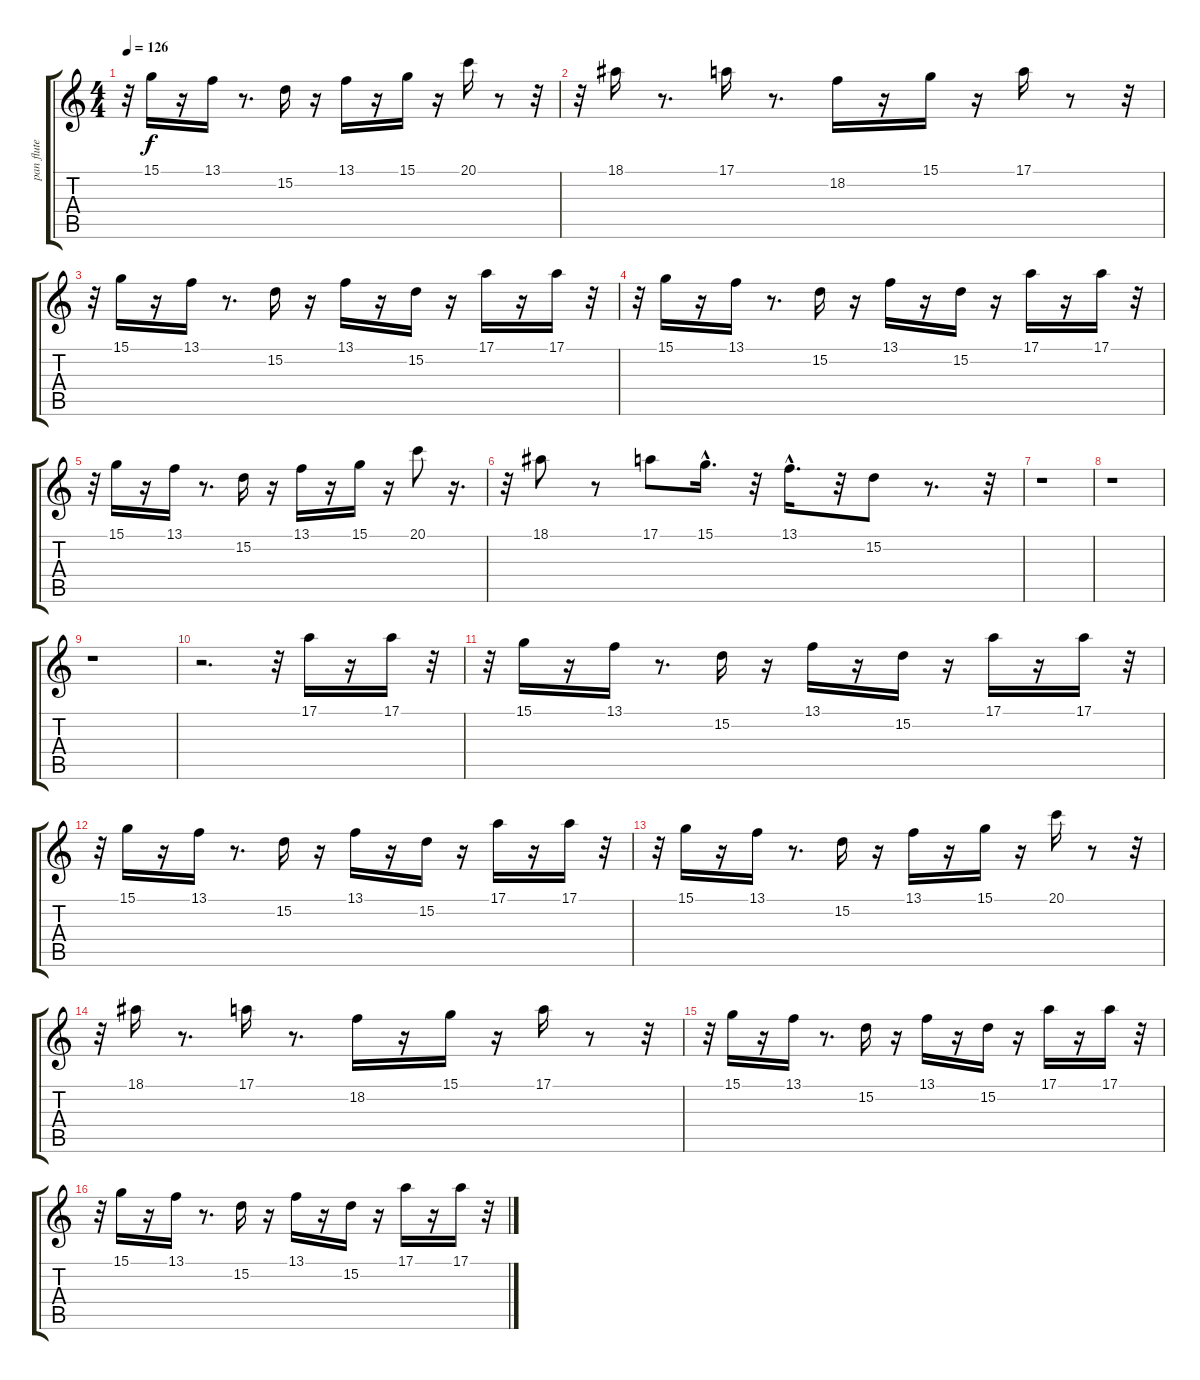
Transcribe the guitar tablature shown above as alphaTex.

\track ("pan flute" "pan flute") {instrument panflute}
\staff {score tabs}
\tuning (E4 B3 G3 D3 A2 E2) {hide}
\ts (4 4)
\tempo 126
\clef g2
\ks c
r.32{dy f} 15.1.16 r.16 13.1.16 r.8{d} 15.2.16 r.16 13.1.16 r.16 15.1.16 r.16 20.1.16 r.8 r.32 |
r.32 18.1.16 r.8{d} 17.1.16 r.8{d} 18.2.16 r.16 15.1.16 r.16 17.1.16 r.8 r.32 |
r.32 15.1.16 r.16 13.1.16 r.8{d} 15.2.16 r.16 13.1.16 r.16 15.2.16 r.16 17.1.16 r.16 17.1.16 r.32 |
r.32 15.1.16 r.16 13.1.16 r.8{d} 15.2.16 r.16 13.1.16 r.16 15.2.16 r.16 17.1.16 r.16 17.1.16 r.32 |
r.32 15.1.16 r.16 13.1.16 r.8{d} 15.2.16 r.16 13.1.16 r.16 15.1.16 r.16 20.1.8 r.16{d} |
r.32 18.1.8 r.8 17.1.8 15.1{hac}.16{d} r.32 13.1{hac}.16{d} r.32 15.2.8 r.8{d} r.32 |
r.1 |
r.1 |
r.1 |
r.2{d} r.32 17.1.16 r.16 17.1.16 r.32 |
r.32 15.1.16 r.16 13.1.16 r.8{d} 15.2.16 r.16 13.1.16 r.16 15.2.16 r.16 17.1.16 r.16 17.1.16 r.32 |
r.32 15.1.16 r.16 13.1.16 r.8{d} 15.2.16 r.16 13.1.16 r.16 15.2.16 r.16 17.1.16 r.16 17.1.16 r.32 |
r.32 15.1.16 r.16 13.1.16 r.8{d} 15.2.16 r.16 13.1.16 r.16 15.1.16 r.16 20.1.16 r.8 r.32 |
r.32 18.1.16 r.8{d} 17.1.16 r.8{d} 18.2.16 r.16 15.1.16 r.16 17.1.16 r.8 r.32 |
r.32 15.1.16 r.16 13.1.16 r.8{d} 15.2.16 r.16 13.1.16 r.16 15.2.16 r.16 17.1.16 r.16 17.1.16 r.32 |
r.32 15.1.16 r.16 13.1.16 r.8{d} 15.2.16 r.16 13.1.16 r.16 15.2.16 r.16 17.1.16 r.16 17.1.16 r.32
